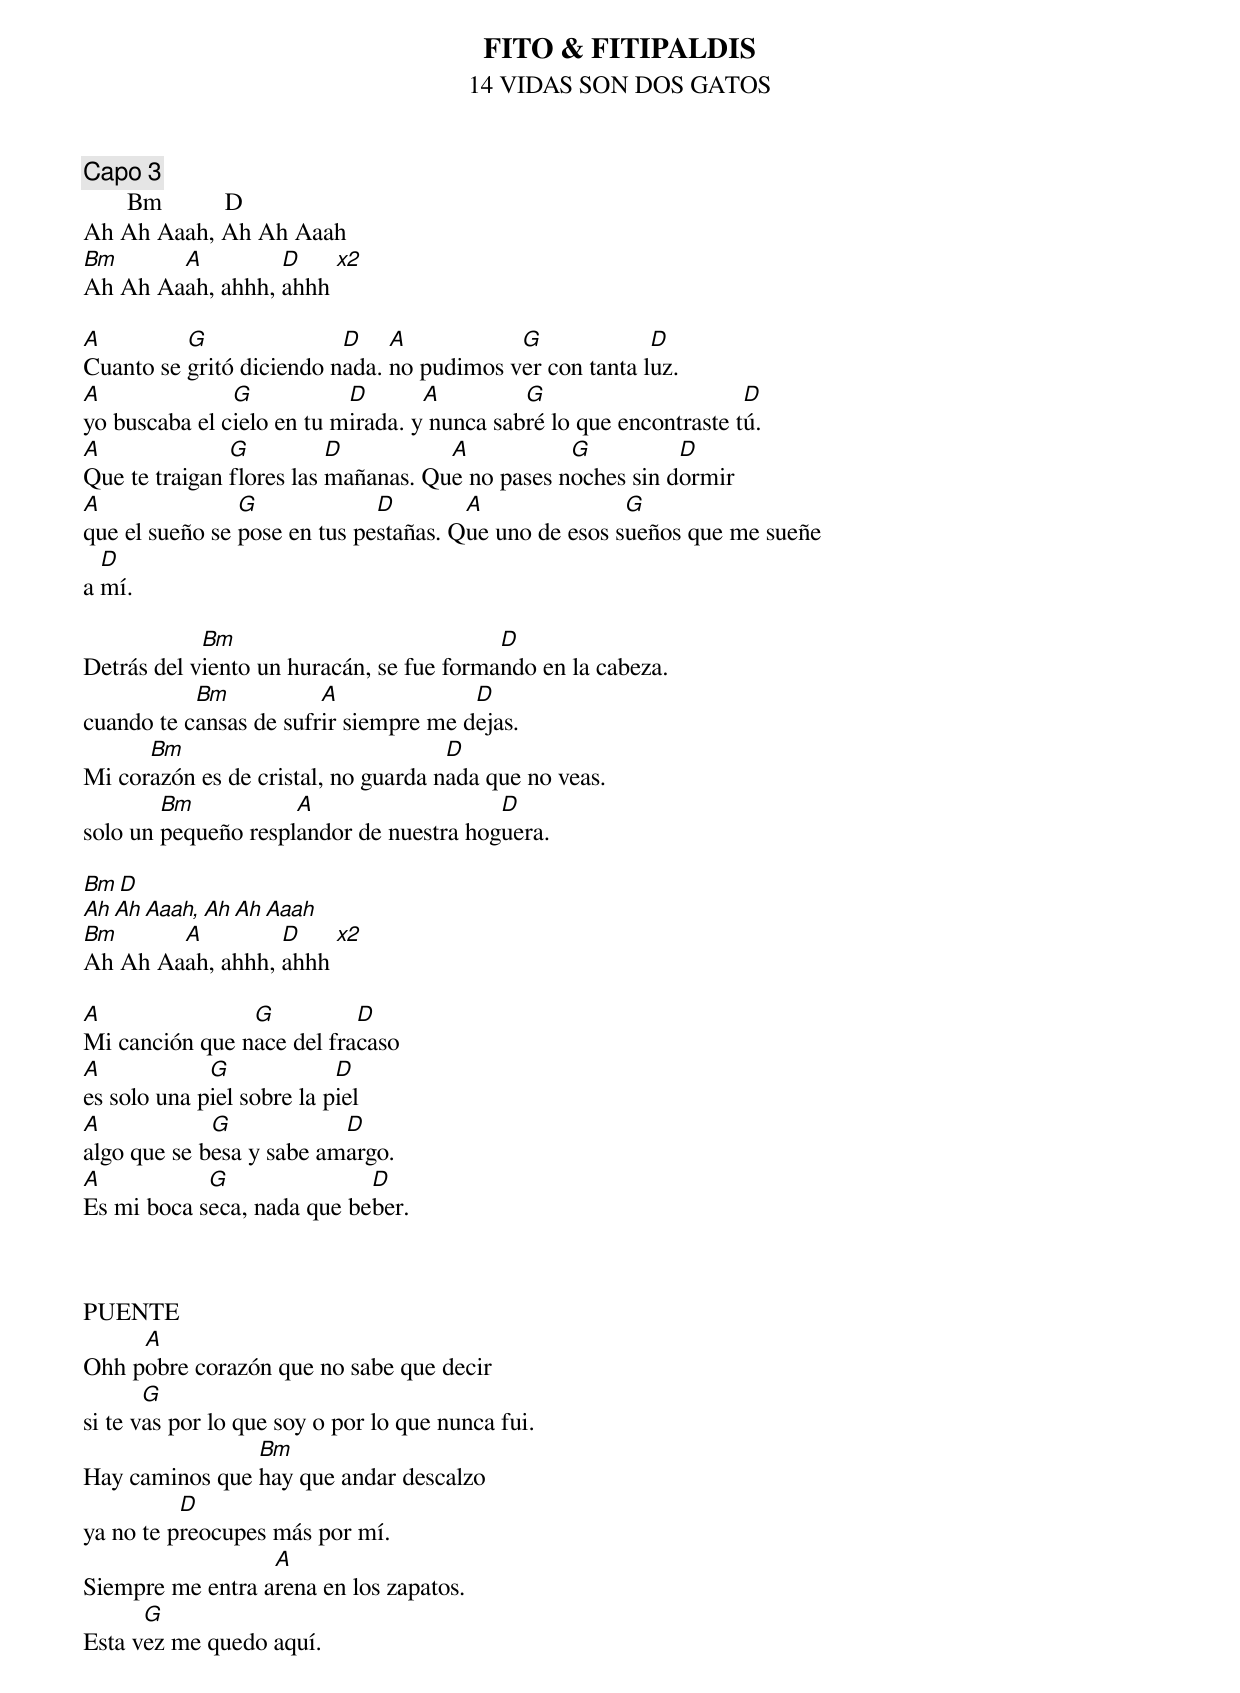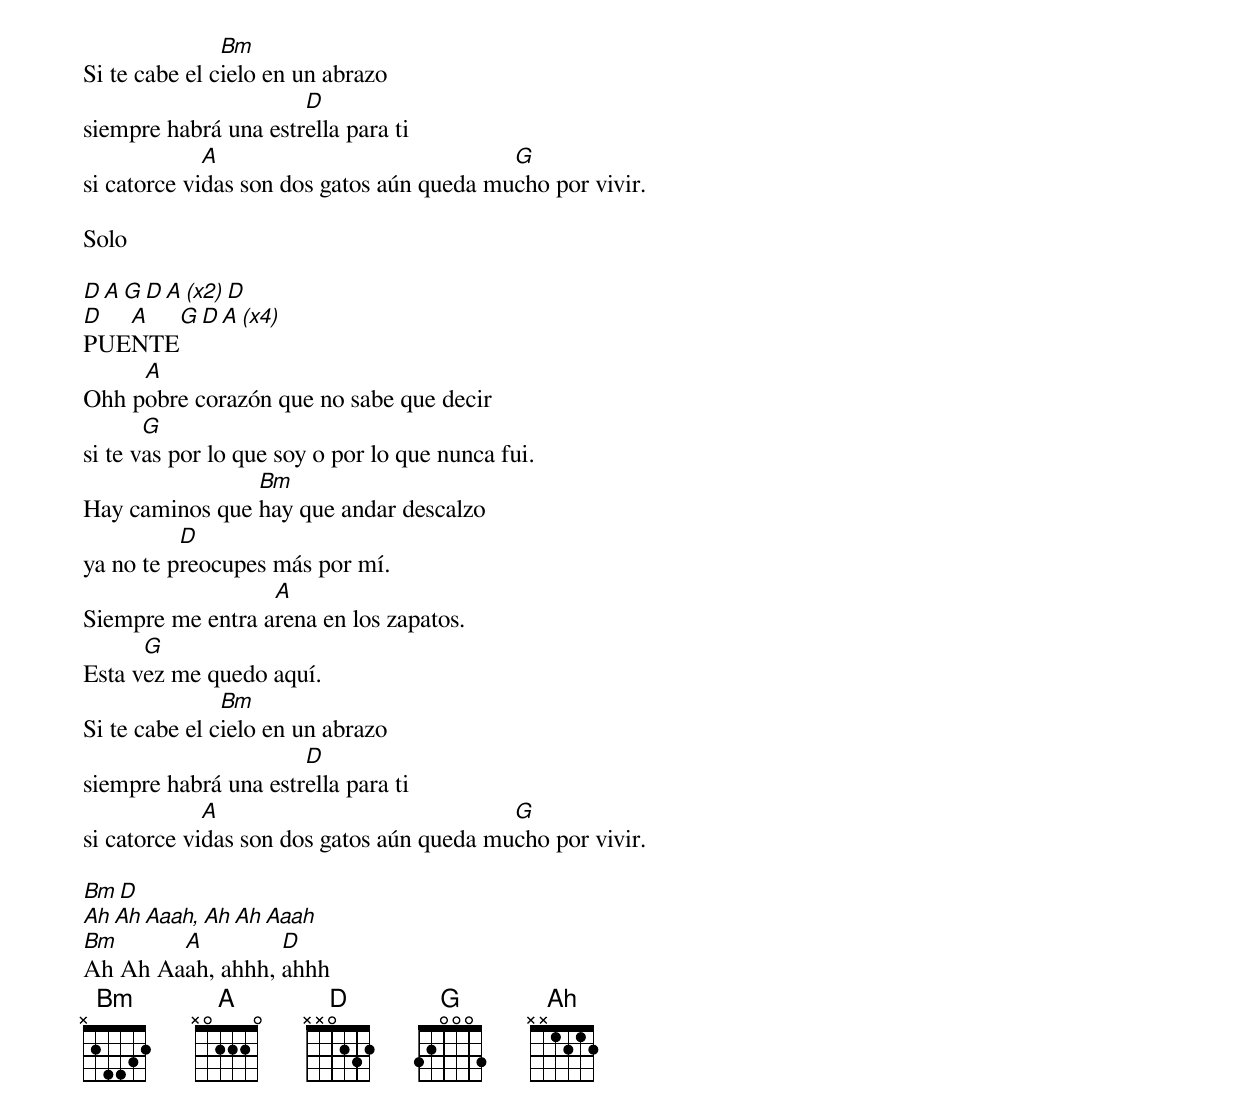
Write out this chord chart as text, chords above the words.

FITO & FITIPALDIS
14 VIDAS SON DOS GATOS
Capo 3
       Bm          D
Ah Ah Aaah, Ah Ah Aaah
Bm      A         D
Ah Ah Aaah, ahhh, ahhh [x2]

A         G               D    A           G             D
Cuanto se gritó diciendo nada. no pudimos ver con tanta luz.
A              G           D       A         G                      D
yo buscaba el cielo en tu mirada. y nunca sabré lo que encontraste tú.
A              G          D          A           G          D
Que te traigan flores las mañanas. Que no pases noches sin dormir
A               G             D        A               G
que el sueño se pose en tus pestañas. Que uno de esos sueños que me sueñe
  D
a mí.

            Bm                            D
Detrás del viento un huracán, se fue formando en la cabeza.
           Bm           A              D
cuando te cansas de sufrir siempre me dejas.
      Bm                             D
Mi corazón es de cristal, no guarda nada que no veas.
        Bm           A                   D
solo un pequeño resplandor de nuestra hoguera.

       Bm          D
Ah Ah Aaah, Ah Ah Aaah
Bm      A         D
Ah Ah Aaah, ahhh, ahhh [x2]

A               G          D
Mi canción que nace del fracaso
A            G             D
es solo una piel sobre la piel
A            G            D
algo que se besa y sabe amargo.
A           G               D
Es mi boca seca, nada que beber.



PUENTE
     A
Ohh pobre corazón que no sabe que decir
       G
si te vas por lo que soy o por lo que nunca fui.
                Bm
Hay caminos que hay que andar descalzo
          D
ya no te preocupes más por mí.
                  A
Siempre me entra arena en los zapatos.
      G
Esta vez me quedo aquí.
               Bm
Si te cabe el cielo en un abrazo
                      D
siempre habrá una estrella para ti
             A                             G
si catorce vidas son dos gatos aún queda mucho por vivir.

Solo

D  A  G  D A (x2)  D
D  A  G  D A (x4)
PUENTE
     A
Ohh pobre corazón que no sabe que decir
       G
si te vas por lo que soy o por lo que nunca fui.
                Bm
Hay caminos que hay que andar descalzo
          D
ya no te preocupes más por mí.
                  A
Siempre me entra arena en los zapatos.
      G
Esta vez me quedo aquí.
               Bm
Si te cabe el cielo en un abrazo
                      D
siempre habrá una estrella para ti
             A                             G
si catorce vidas son dos gatos aún queda mucho por vivir.

       Bm          D
Ah Ah Aaah, Ah Ah Aaah
Bm      A         D
Ah Ah Aaah, ahhh, ahhh
